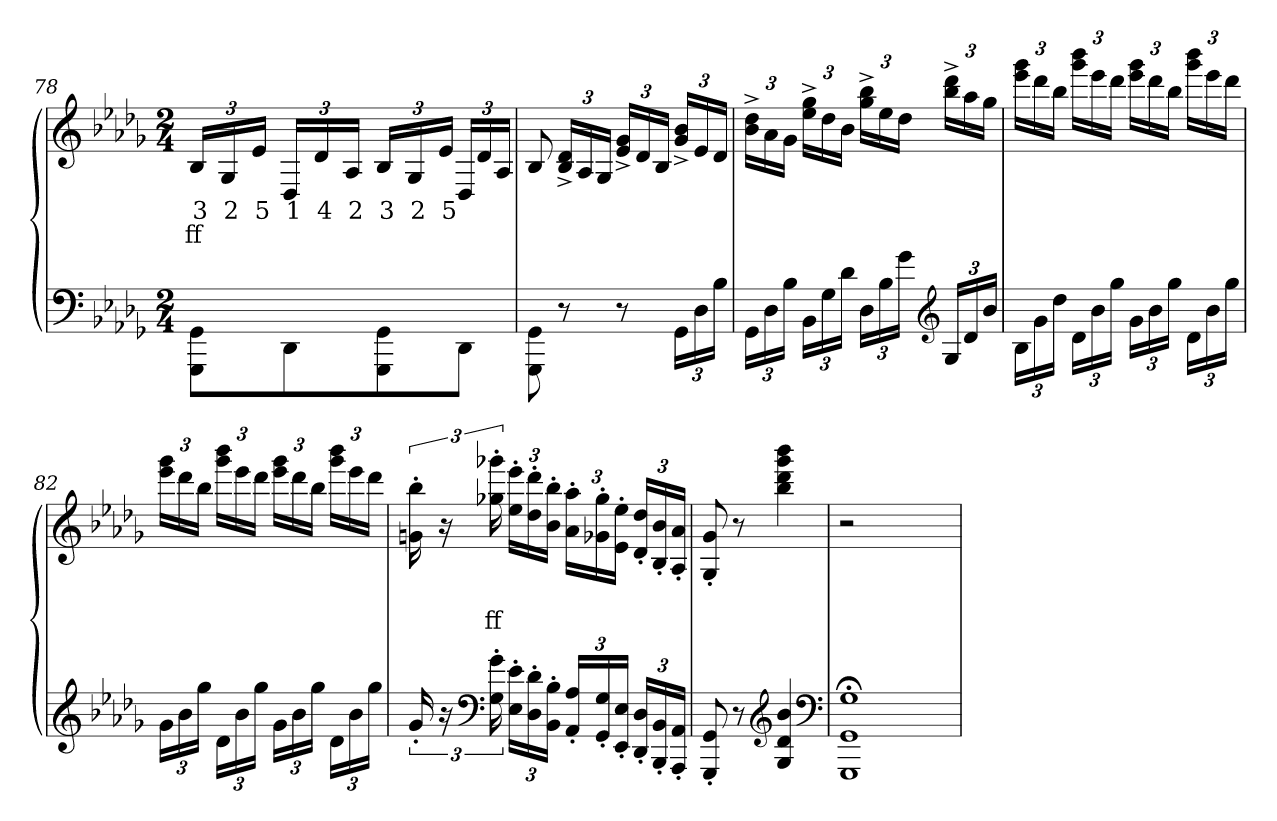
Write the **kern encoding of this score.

**kern	**kern	**text	**text
*part2	*part1	*part1	*part1
*staff2	*staff1	*staff1	*staff1
*clefF4	*clefG2	*	*
*k[b-e-a-d-g-]	*k[b-e-a-d-g-]	*	*
*M2/4	*M2/4	*	*
=78	=78	=78	=78
8GG- 8GGG-\L	24B-LL	3	ff
.	24G-	2	.
.	24e-JJ	5	.
8DD-	24D-LL	1	.
.	24d-	4	.
.	24A-JJ	2	.
8GG- 8GGG-	24B-LL	3	.
.	24G-	2	.
.	24e-JJ	5	.
8DD-J	24D-LL	.	.
.	24d-	.	.
.	24A-JJ	.	.
=79	=79	=79	=79
8GG- 8GGG-\	8B-/	.	.
8r	24d-^> 24B-^>LL	.	.
.	24A-	.	.
.	24G-JJ	.	.
8r	24g-^> 24e-^>LL	.	.
.	24d-	.	.
.	24B-JJ	.	.
24GG-LL	24b-^> 24g-^>LL	.	.
24D-	24e-	.	.
24B-JJ	24d-JJ	.	.
=80	=80	=80	=80
24GG-LL	24dd-^> 24b-\^>LL	.	.
24D-	24a-	.	.
24B-JJ	24g-JJ	.	.
24BB-LL	24gg-^> 24ee-^>LL	.	.
24G-	24dd-	.	.
24d-JJ	24b-JJ	.	.
24D-LL	24bb-^> 24gg-^>LL	.	.
24B-	24ee-	.	.
24g-JJ	24dd-JJ	.	.
*clefG2	*	*	*
24G-LL	24ddd-^> 24bb-^>LL	.	.
24d-	24aa-	.	.
24b-JJ	24gg-JJ	.	.
=81	=81	=81	=81
24B-\LL	24ggg- 24eee-LL	.	.
24g-	24ddd-	.	.
24dd-JJ	24bb-JJ	.	.
24d-LL	24bbb- 24ggg-LL	.	.
24b-	24eee-	.	.
24gg-JJ	24ddd-JJ	.	.
24g-LL	24ggg- 24eee-LL	.	.
24b-	24ddd-	.	.
24gg-JJ	24bb-JJ	.	.
24d-LL	24bbb- 24ggg-LL	.	.
24b-	24eee-	.	.
24gg-JJ	24ddd-JJ	.	.
=82	=82	=82	=82
24g-LL	24ggg- 24eee-LL	.	.
24b-	24ddd-	.	.
24gg-JJ	24bb-JJ	.	.
24d-LL	24bbb- 24ggg-LL	.	.
24b-	24eee-	.	.
24gg-JJ	24ddd-JJ	.	.
24g-LL	24ggg- 24eee-LL	.	.
24b-	24ddd-	.	.
24gg-JJ	24bb-JJ	.	.
24d-LL	24bbb- 24ggg-LL	.	.
24b-	24eee-	.	.
24gg-JJ	24ddd-JJ	.	.
=83	=83	=83	=83
24g-'>	24gn'> 24bb-'>	.	.
24r	24r	.	.
*clefF4	*	*	*
24g-'> 24G-'>	24ggg-X'> 24gg-X'>	.	ff
24e-'> 24E-'>LL	24eee-'> 24ee-'>LL	.	.
24d-'> 24D-'>	24ddd-'> 24dd-'>	.	.
24B-'> 24BB-'>JJ	24bb-'> 24b-'>JJ	.	.
24A-'> 24AA-'>LL	24aa-'> 24a-'>LL	.	.
24G-'> 24GG-'>	24gg-'> 24g-'>	.	.
24E-'> 24EE-'>JJ	24ee-'> 24e-'>JJ	.	.
24D-'> 24DD-'>LL	24dd-'> 24d-'>LL	.	.
24BB-'> 24BBB-'>	24b-'> 24B-'>	.	.
24AA-'> 24AAA-'>JJ	24a-'> 24A-'>JJ	.	.
=84	=84	=84	=84
8GG-'> 8GGG-'>	8g-'> 8G-'>	.	.
8r	8r	.	.
*clefG2	*	*	*
4b- 4d- 4G-	4bbb- 4ggg- 4ddd- 4bb-	.	.
*clefF4	*	*	*
=85	=85	=85	=85
1GG-;< 1GGG-;< 1G-;<	2r	.	.
.	2ryy	.	.
=	=	=	=
*-	*-	*-	*-
